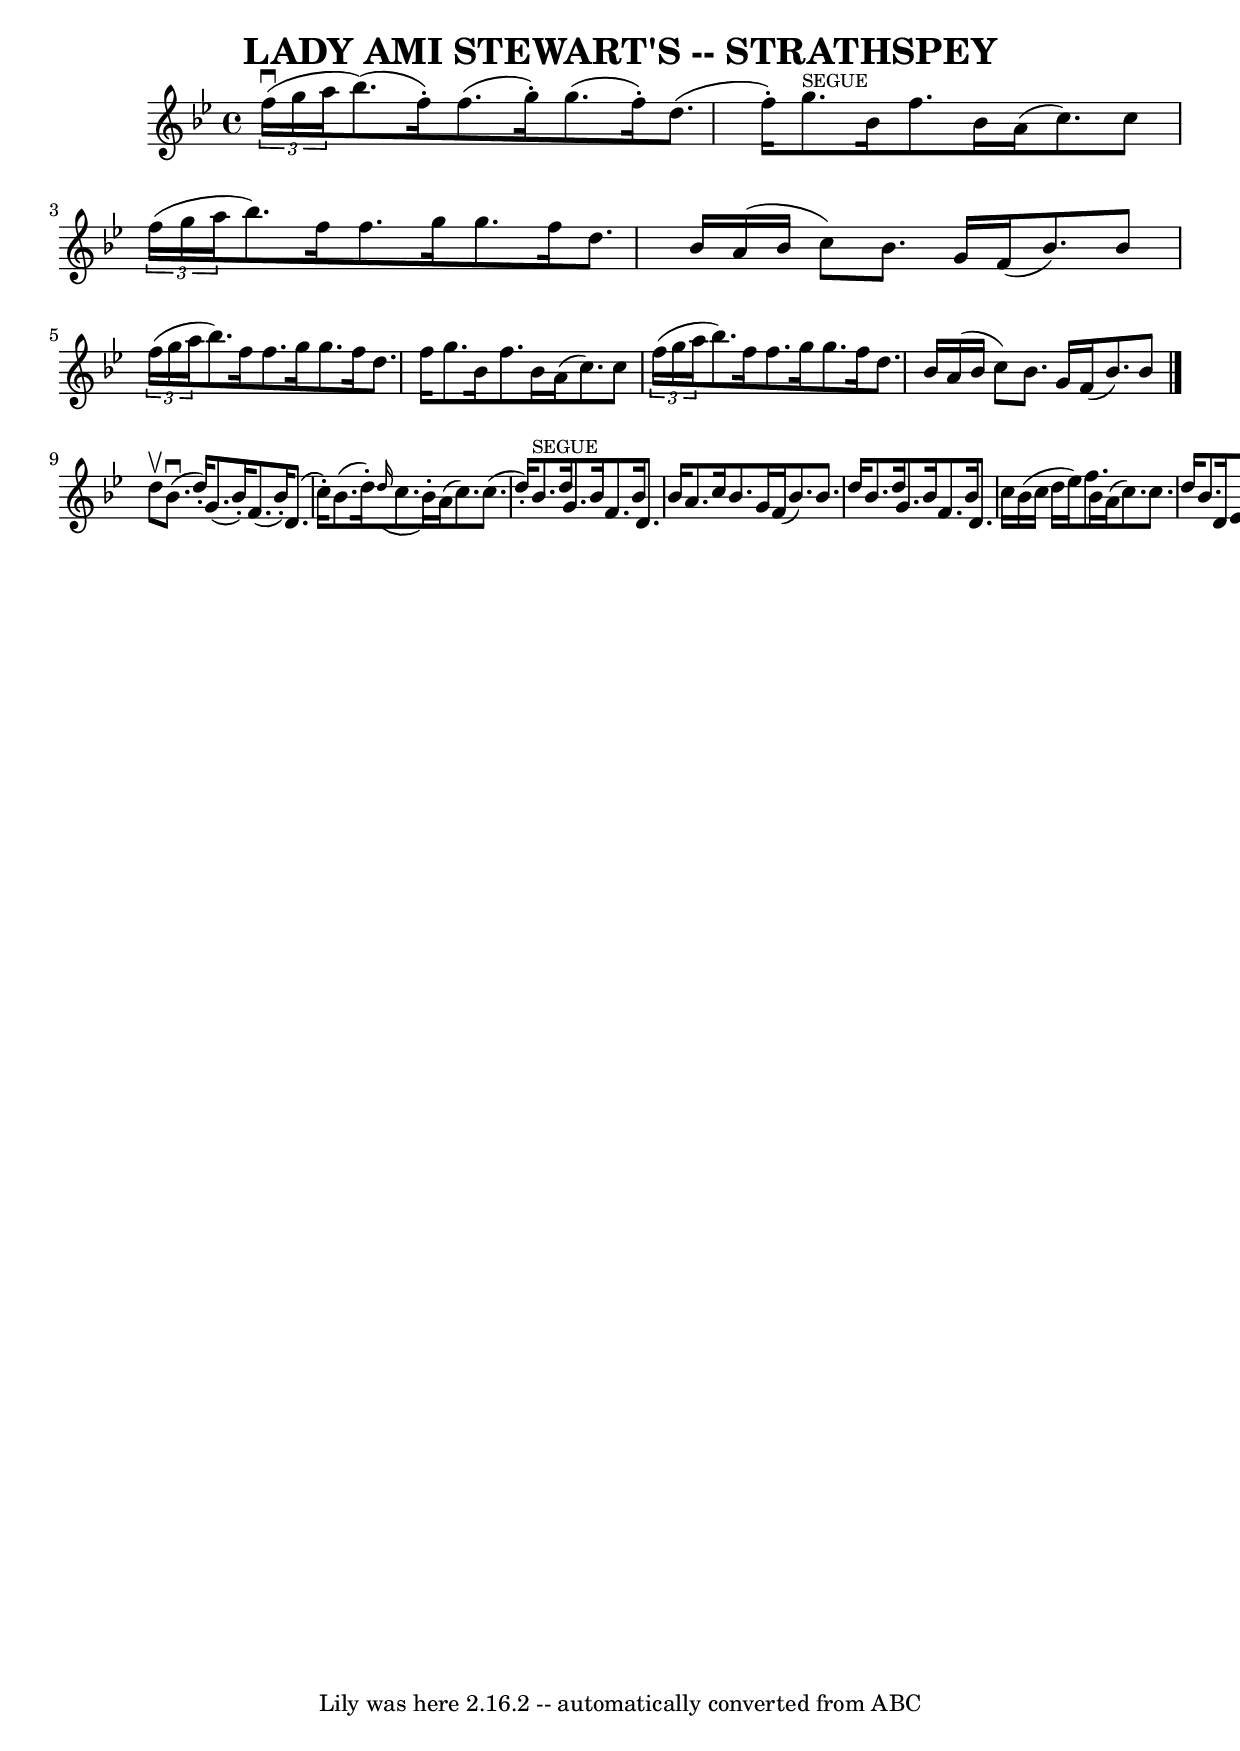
\version "2.7.40"
\include "Mammoth.ily"
\header {
	book = "Ryan's Mammoth Collection of Fiddle Tunes"
	crossRefNumber = "1"
	footnotes = ""
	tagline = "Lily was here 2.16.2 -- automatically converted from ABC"
	title = "LADY AMI STEWART'S -- STRATHSPEY"
}
voicedefault =  {
\set Score.defaultBarType = "empty"

 \override Staff.TimeSignature #'style = #'C
 \time 4/4 \key bes \major     \times 2/3 { f''16 (^\downbow g''16 a''16 
 }       |
 bes''8. () f''16 -.) f''8. (g''16 -.) g''8. 
(f''16 -.) d''8. (f''16 -.)   |
 g''8.^\segue bes'16  
 f''8. bes'16 a'16 (c''8.) c''8    \times 2/3 { f''16 (
g''16 a''16  }       |
 bes''8.) f''16 f''8. g''16    
g''8. f''16 d''8. bes'16    |
 a'16 (bes'16 c''8)   
bes'8. g'16 f'16 (bes'8.) bes'8    \times 2/3 { f''16 (g''16 
 a''16  }   |
     |
 bes''8.) f''16 f''8. g''16    
g''8. f''16 d''8. f''16    |
 g''8. bes'16 f''8.    
bes'16 a'16 (c''8.) c''8    \times 2/3 { f''16 (g''16 a''16  
}       |
 bes''8.) f''16 f''8. g''16 g''8. f''16    
d''8. bes'16    |
 a'16 (bes'16 c''8) bes'8. g'16    
f'16 (bes'8.) bes'8    \bar "|." d''8^\upbow       |
     
bes'8. (^\downbow d''16 -.) g'8. (bes'16 -.) f'8. (bes'16 -.) 
 d'8. (c''16 -.)   |
 bes'8. (d''16 -.)   \grace { d''16 
(} c''8. bes'16 -.) a'16 (c''8.) c''8. (d''16 -.)       
|
 bes'8.^\segue d''16 g'8. bes'16 f'8. bes'16    
d'8. bes'16    |
 a'8. c''16 bes'8. g'16 f'16 (bes'8. 
) bes'8. d''16    |
     |
 bes'8. d''16 g'8.    
bes'16 f'8. bes'16 d'8. c''16    |
 bes'16 (c''16    
d''16 ees''16) f''8. bes'16 a'16 (c''8.) c''8. d''16   
     |
 bes'8. d'16 ees'8. f'16 g'8. a'16 bes'8.    
g''16    |
 f''8. bes'16 a'8. g'16 f'16 (bes'8.)   
bes'8    \bar "|."   
}

\score{
    <<

	\context Staff="default"
	{
	    \voicedefault 
	}

    >>
	\layout {
	}
	\midi {}
}
